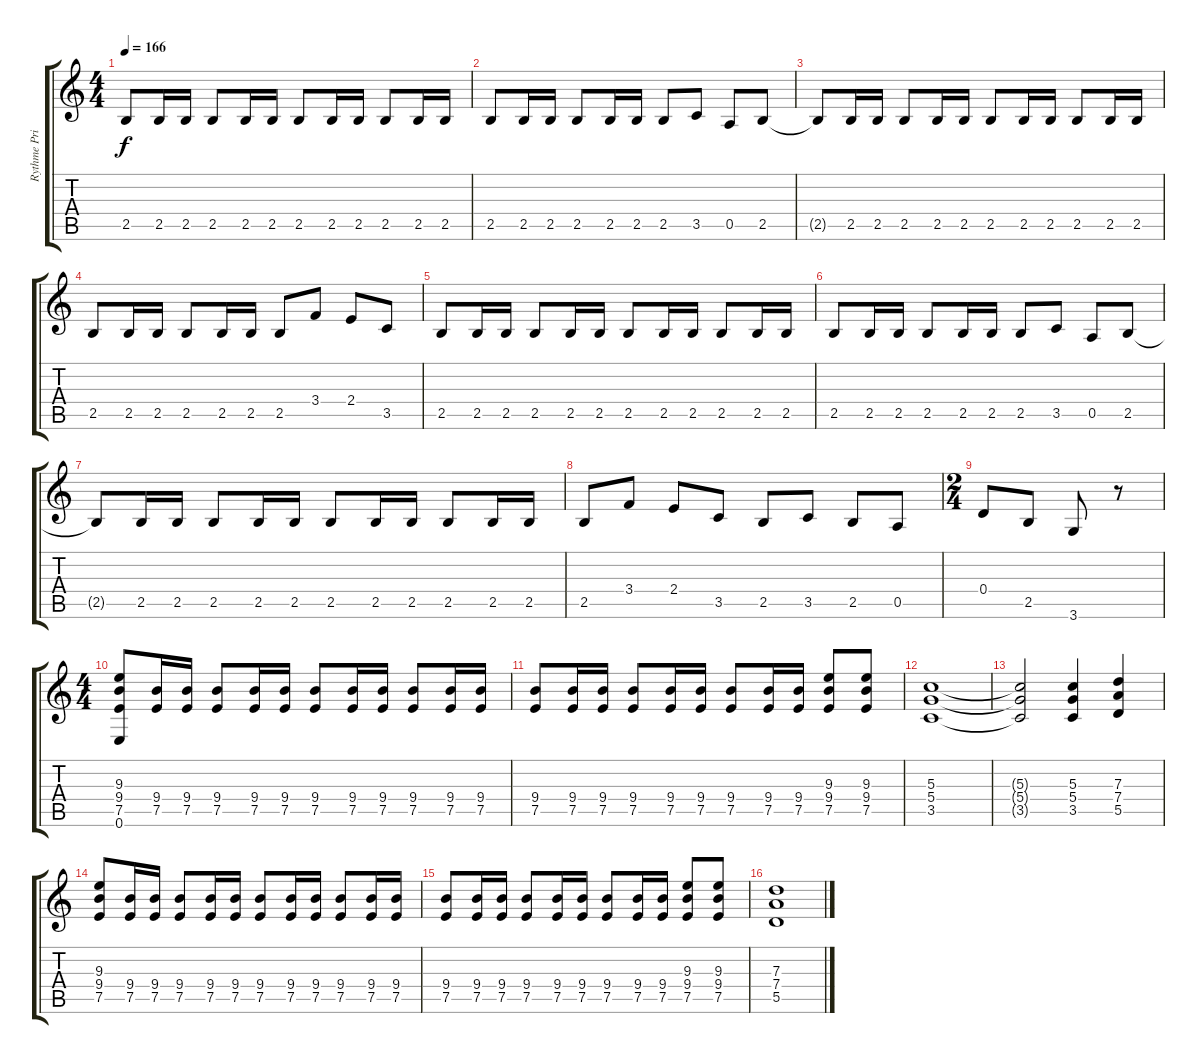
\track ("Rythme Principal" "Rythme Pri") {instrument distortionguitar}
\staff {score tabs}
\tuning (E4 B3 G3 D3 A2 E2) {hide}
\ts (4 4)
\tempo 166
\clef g2
\ks c
2.5.8{dy f volume 13} 2.5.16 2.5.16 2.5.8 2.5.16 2.5.16 2.5.8 2.5.16 2.5.16 2.5.8 2.5.16 2.5.16 |
2.5.8 2.5.16 2.5.16 2.5.8 2.5.16 2.5.16 2.5.8 3.5.8 0.5.8 2.5.8 |
2.5{t}.8 2.5.16 2.5.16 2.5.8 2.5.16 2.5.16 2.5.8 2.5.16 2.5.16 2.5.8 2.5.16 2.5.16 |
2.5.8 2.5.16 2.5.16 2.5.8 2.5.16 2.5.16 2.5.8 3.4.8 2.4.8 3.5.8 |
2.5.8 2.5.16 2.5.16 2.5.8 2.5.16 2.5.16 2.5.8 2.5.16 2.5.16 2.5.8 2.5.16 2.5.16 |
2.5.8 2.5.16 2.5.16 2.5.8 2.5.16 2.5.16 2.5.8 3.5.8 0.5.8 2.5.8 |
2.5{t}.8 2.5.16 2.5.16 2.5.8 2.5.16 2.5.16 2.5.8 2.5.16 2.5.16 2.5.8 2.5.16 2.5.16 |
2.5.8 3.4.8 2.4.8 3.5.8 2.5.8 3.5.8 2.5.8 0.5.8 |
\ts (2 4)
0.4.8 2.5.8 3.6.8 r.8 |
\ts (4 4)
(9.3 9.4 7.5 0.6).8{volume 11} (9.4 7.5).16 (9.4 7.5).16 (9.4 7.5).8 (9.4 7.5).16 (9.4 7.5).16 (9.4 7.5).8 (9.4 7.5).16 (9.4 7.5).16 (9.4 7.5).8 (9.4 7.5).16 (9.4 7.5).16 |
(9.4 7.5).8 (9.4 7.5).16 (9.4 7.5).16 (9.4 7.5).8 (9.4 7.5).16 (9.4 7.5).16 (9.4 7.5).8 (9.4 7.5).16 (9.4 7.5).16 (9.3 9.4 7.5).8 (9.3 9.4 7.5).8 |
(5.3 5.4 3.5).1 |
(5.3{t} 5.4{t} 3.5{t}).2 (5.3 5.4 3.5).4 (7.3 7.4 5.5).4 |
(9.3 9.4 7.5).8 (9.4 7.5).16 (9.4 7.5).16 (9.4 7.5).8 (9.4 7.5).16 (9.4 7.5).16 (9.4 7.5).8 (9.4 7.5).16 (9.4 7.5).16 (9.4 7.5).8 (9.4 7.5).16 (9.4 7.5).16 |
(9.4 7.5).8 (9.4 7.5).16 (9.4 7.5).16 (9.4 7.5).8 (9.4 7.5).16 (9.4 7.5).16 (9.4 7.5).8 (9.4 7.5).16 (9.4 7.5).16 (9.3 9.4 7.5).8 (9.3 9.4 7.5).8 |
(7.3 7.4 5.5).1
